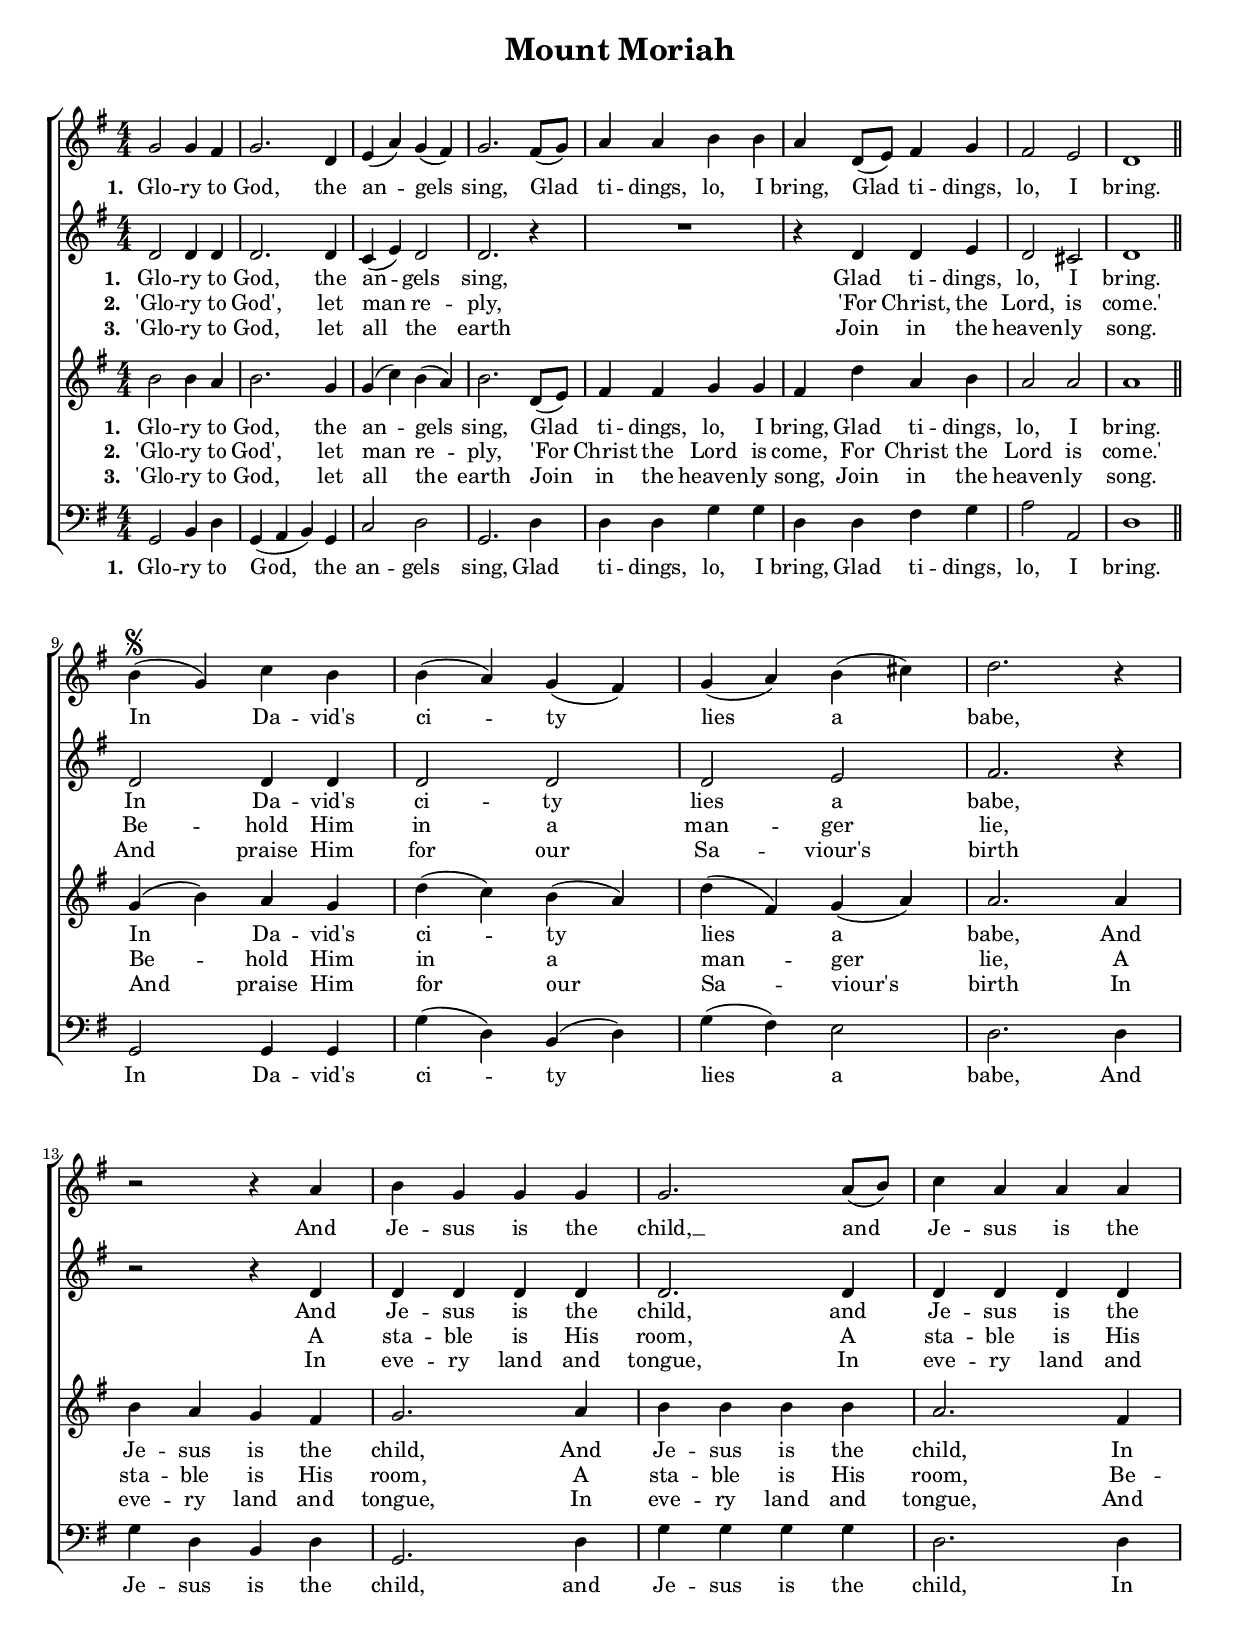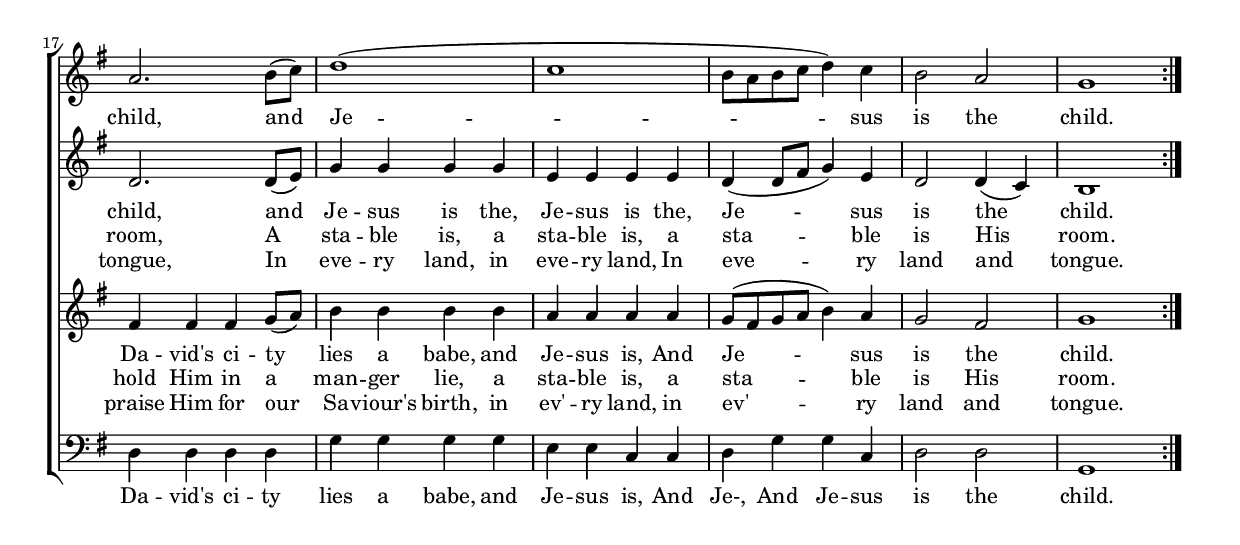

\header {
title = "Mount Moriah"
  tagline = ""  % removed
}


	#(set-global-staff-size 17)
\paper {
print-page-number = ##f
	markup-system-spacing #'basic-distance = #15
	system-system-spacing #'basic-distance = #20

    paper-width = 21.0\cm
    paper-height = 29.7\cm
    top-margin = 1.0\cm
    bottom-margin = 2.0\cm 
    left-margin = 1.0\cm
    right-margin = 1.0\cm
    }
\layout {
	indent = 0.0\cm 
		}

PartPOneVoiceOne =  \relative g' {
    \clef "treble" \key g \major \numericTimeSignature\time 4/4 
	\repeat volta 2 {
	
	g2 g4
    fis4 | % 2
    g2. d4 | % 3
    e4 ( a4 ) g4 ( fis4 ) | % 4
    g2. fis8 ( [ g8 ) ] | % 5
    a4 a4 b4 b4 | % 6
    a4 d,8 ( [ e8 ) ] fis4 g4 | % 7
    fis2 e2 | % 8
    d1 \break \bar "||" % 9
    b'4 ^\segno ( g4 ) c4  b4  | \barNumberCheck #10
    b4  ( a4 ) g4 ( fis4 ) | % 11
    g4 ( a4 ) b4 ( cis4 ) | % 12
    d2. r4 | % 13
    r2 r4 a4 | % 14
    b4 g4 g4 g4 | % 15
    g2. a8 ( [ b8 ) ] | % 16
    c4 a4 a4 a4 \break | % 17
    a2. b8 ( [ c8 ) ] | % 18
    d1 ( | % 19
    c1 | \barNumberCheck #20
    b8 [ a8 b8 c8 ] d4 ) c4 | % 21
    b2 a2 | % 22
    g1 }
  
    }

PartPOneVoiceOneLyricsOne =  \lyricmode {
\set stanza = "1. "
Glo -- ry to God, the an -- gels sing,
Glad ti -- dings, lo, I bring,
Glad ti -- dings, lo, I bring.
In Da -- vid's ci -- ty lies a babe,
And Je -- sus is the child, __ and Je -- sus is the child, 
and Je -- sus is the child.
}

PartPTwoVoiceOne =  \relative d' {
    \clef "treble" \key g \major \numericTimeSignature\time 4/4 
	\repeat volta 2 {
	d2 d4 d4
    | % 2
    d2. d4 | % 3
    c4 ( e4 ) d2 | % 4
    d2. r4 | % 5
    R1 | % 6
    r4 d4 d4 e4 | % 7
    d2 cis2 | % 8
    d1 \break | % 9
    d2 d4 d4 | \barNumberCheck #10
    d2 d2 | % 11
    d2 e2 | % 12
    fis2. r4 | % 13
    r2 r4 d4 | % 14
    d4 d4 d4 d4 | % 15
    d2. d4 | % 16
    d4 d4 d4 d4 \break | % 17
    d2. d8 ( [ e8 ) ] | % 18
    g4 g4 g4 g4 | % 19
    e4 e4 e4 e4 | \barNumberCheck #20
    d4 ( d8 [ fis8 ] g4 ) e4 | % 21
    d2 d4 ( c4 ) | % 22
    b1 }
   
    }

PartPTwoVoiceOneLyricsOne =  \lyricmode 
{
\set stanza = "1. "
Glo -- ry to God, the an -- gels sing,
Glad ti -- dings, lo, I bring.
In Da -- vid's ci -- ty lies a babe,
And Je -- sus is the child, and Je -- sus is the child,
and Je -- sus is the, Je -- sus is the,  Je -- sus is the child.
}

PartPTwoVoiceOneLyricsTwo =  \lyricmode 
{
\set stanza = "2. "
'Glo -- ry to God', let man re -- ply,
'For Christ, the Lord, is come.'
Be -- hold Him in a man -- ger lie,
A sta -- ble is His room,
A sta -- ble is His room,
A sta -- ble is, a sta -- ble is, a sta -- ble is His room.
}

PartPTwoVoiceOneLyricsThree =  \lyricmode 
{
\set stanza = "3. "
'Glo -- ry to God, let all the earth
Join in the heaven -- ly song.
And praise Him for our Sa -- viour's birth
In eve -- ry land and tongue,
In eve -- ry land and tongue,
In eve -- ry land, in eve -- ry land, In eve -- ry land and tongue.
}


	
	
PartPThreeVoiceOne =  \relative b' {
    \clef "treble" \key g \major \numericTimeSignature\time 4/4 
	\repeat volta 2 {
	b2 b4 a4
    | % 2
    b2. g4 | % 3
    g4 ( c4 ) b4 ( a4 ) | % 4
    b2. d,8 ( [ e8 ) ] | % 5
    fis4 fis4 g4 g4 | % 6
    fis4 d'4 a4 b4 | % 7
    a2 a2 | % 8
    a1  | % 9
	g4  ( b4 ) a4 g4 | \barNumberCheck #10
    d'4 ( c4 ) b4 ( a4 ) | % 11
    d4 ( fis,4 ) g4 ( a4 ) | % 12
    a2. a4 | % 13
    b4 a4 g4 fis4 | % 14
    g2. a4 | % 15
    b4 b4 b4 b4 | % 16
    a2. fis4 | % 17
    fis4 fis4 fis4 g8 ( [ a8 ) ] | % 18
    b4 b4 b4 b4 | % 19
    a4 a4 a4 a4 | \barNumberCheck #20
    g8 ( [ fis8 g8 a8 ] b4 ) a4 | % 21
    g2 fis2 | % 22
    g1}
    
    }

PartPThreeVoiceOneLyricsOne =  \lyricmode 
{
\set stanza = "1. "
Glo -- ry to God, the an -- gels sing,
Glad ti -- dings, lo, I bring,
Glad ti -- dings, lo, I bring.
In Da -- vid's ci -- ty lies a babe,
And Je -- sus is the child,
And Je -- sus is the child,
In Da -- vid's ci -- ty lies a babe, and Je -- sus is, And Je -- sus is the child.
}
	
PartPThreeVoiceOneLyricsTwo =  \lyricmode 
{
\set stanza = "2. "
'Glo -- ry to God', let man re -- ply,
'For Christ the Lord is come,
For Christ the Lord is come.'
Be -- hold Him in a man -- ger lie,
A sta -- ble is His room,
A sta -- ble is His room,
Be -- hold Him in a man -- ger lie, a sta -- ble is, a sta -- ble is His room.
}

PartPThreeVoiceOneLyricsThree =  \lyricmode 
{
\set stanza = "3. "
'Glo -- ry to God, let all the earth
Join in the heaven -- ly song,
Join in the heaven -- ly song.
And praise Him for our Sa -- viour's birth
In eve -- ry land and tongue,
In eve -- ry land and tongue,
And praise Him for our Sa -- viour's birth, in ev' -- ry land, in ev' -- ry land and tongue.
}


PartPFourVoiceOne =  \relative g, {
    \clef "bass" \key g \major \numericTimeSignature\time 4/4 
	\repeat volta 2 {
	g2 b4 d4 | % 2
    g,4 ( a4 b4 ) g4 | % 3
    c2 d2 | % 4
    g,2. d'4 | % 5
    d4 d4 g4 g4 | % 6
    d4 d4 fis4 g4 | % 7
    a2 a,2 | % 8
    d1  | % 9
    g,2 g4 g4 | \barNumberCheck #10
    g'4 ( d4 ) b4 ( d4 ) | % 11
    g4 ( fis4 ) e2 | % 12
    d2. d4 | % 13
    g4 d4 b4 d4 | % 14
    g,2. d'4 | % 15
    g4 g4 g4 g4 | % 16
    d2. d4  | % 17
    d4 d4 d4 d4 | % 18
    g4 g4 g4 g4 | % 19
    e4 e4 c4 c4 | \barNumberCheck #20
    d4 g4 g4 c,4 | % 21
    d2 d2 | % 22
    g,1 }
   
    }

PartPFourVoiceOneLyricsOne =  \lyricmode 
{ 
\set stanza = "1. "
Glo -- ry to God, the an -- gels sing,
Glad ti -- dings, lo, I bring,
Glad ti -- dings, lo, I bring.

In Da -- vid's ci -- ty lies a babe,
And Je -- sus is the child, and Je -- sus is the child,
In Da -- vid's ci -- ty lies a babe, and Je -- sus is, And  Je-, And Je -- sus is the child.
}

	


% The score definition
\score {
\new ChoirStaff
    <<
        \new Staff <<
            
            \context Staff << 
                \context Voice = "PartPOneVoiceOne" { \PartPOneVoiceOne }
                \new Lyrics = "firstVerse" \lyricsto "PartPOneVoiceOne" \PartPOneVoiceOneLyricsOne
				%\new Lyrics \lyricsto "PartPOneVoiceOne" \PartPOneVoiceOneLyricsTwo
				%\new Lyrics \lyricsto "PartPOneVoiceOne" \PartPOneVoiceOneLyricsThree
							>>
					>>
        \new Staff <<
            \context Staff << 
                \context Voice = "PartPTwoVoiceOne" { \PartPTwoVoiceOne }
				\new Lyrics \lyricsto "PartPTwoVoiceOne" \PartPTwoVoiceOneLyricsOne
				\new Lyrics \lyricsto "PartPTwoVoiceOne"  \PartPTwoVoiceOneLyricsTwo
				\new Lyrics \lyricsto "PartPTwoVoiceOne" 
				\PartPTwoVoiceOneLyricsThree
				
							>>
            >>
        \new Staff <<
            \context Staff << 
                \context Voice = "PartPThreeVoiceOne" { \PartPThreeVoiceOne }
				\new Lyrics = "TfirstVerse" \lyricsto "PartPThreeVoiceOne"  \PartPThreeVoiceOneLyricsOne
				\new Lyrics \lyricsto "PartPThreeVoiceOne"  \PartPThreeVoiceOneLyricsTwo
				\new Lyrics \lyricsto "PartPThreeVoiceOne"  \PartPThreeVoiceOneLyricsThree
				
                >>
            >>
        \new Staff <<
           \context Staff << 
                \context Voice = "PartPFourVoiceOne" { \PartPFourVoiceOne }
				\new Lyrics \lyricsto "PartPFourVoiceOne"  \PartPFourVoiceOneLyricsOne
				%\new Lyrics \lyricsto "PartPFourVoiceOne"  %\PartPOneVoiceOneLyricsTwo
				%\new Lyrics \lyricsto "PartPFourVoiceOne"
				%\PartPOneVoiceOneLyricsThree
                
							>>
            >>
        
    >>
  }  